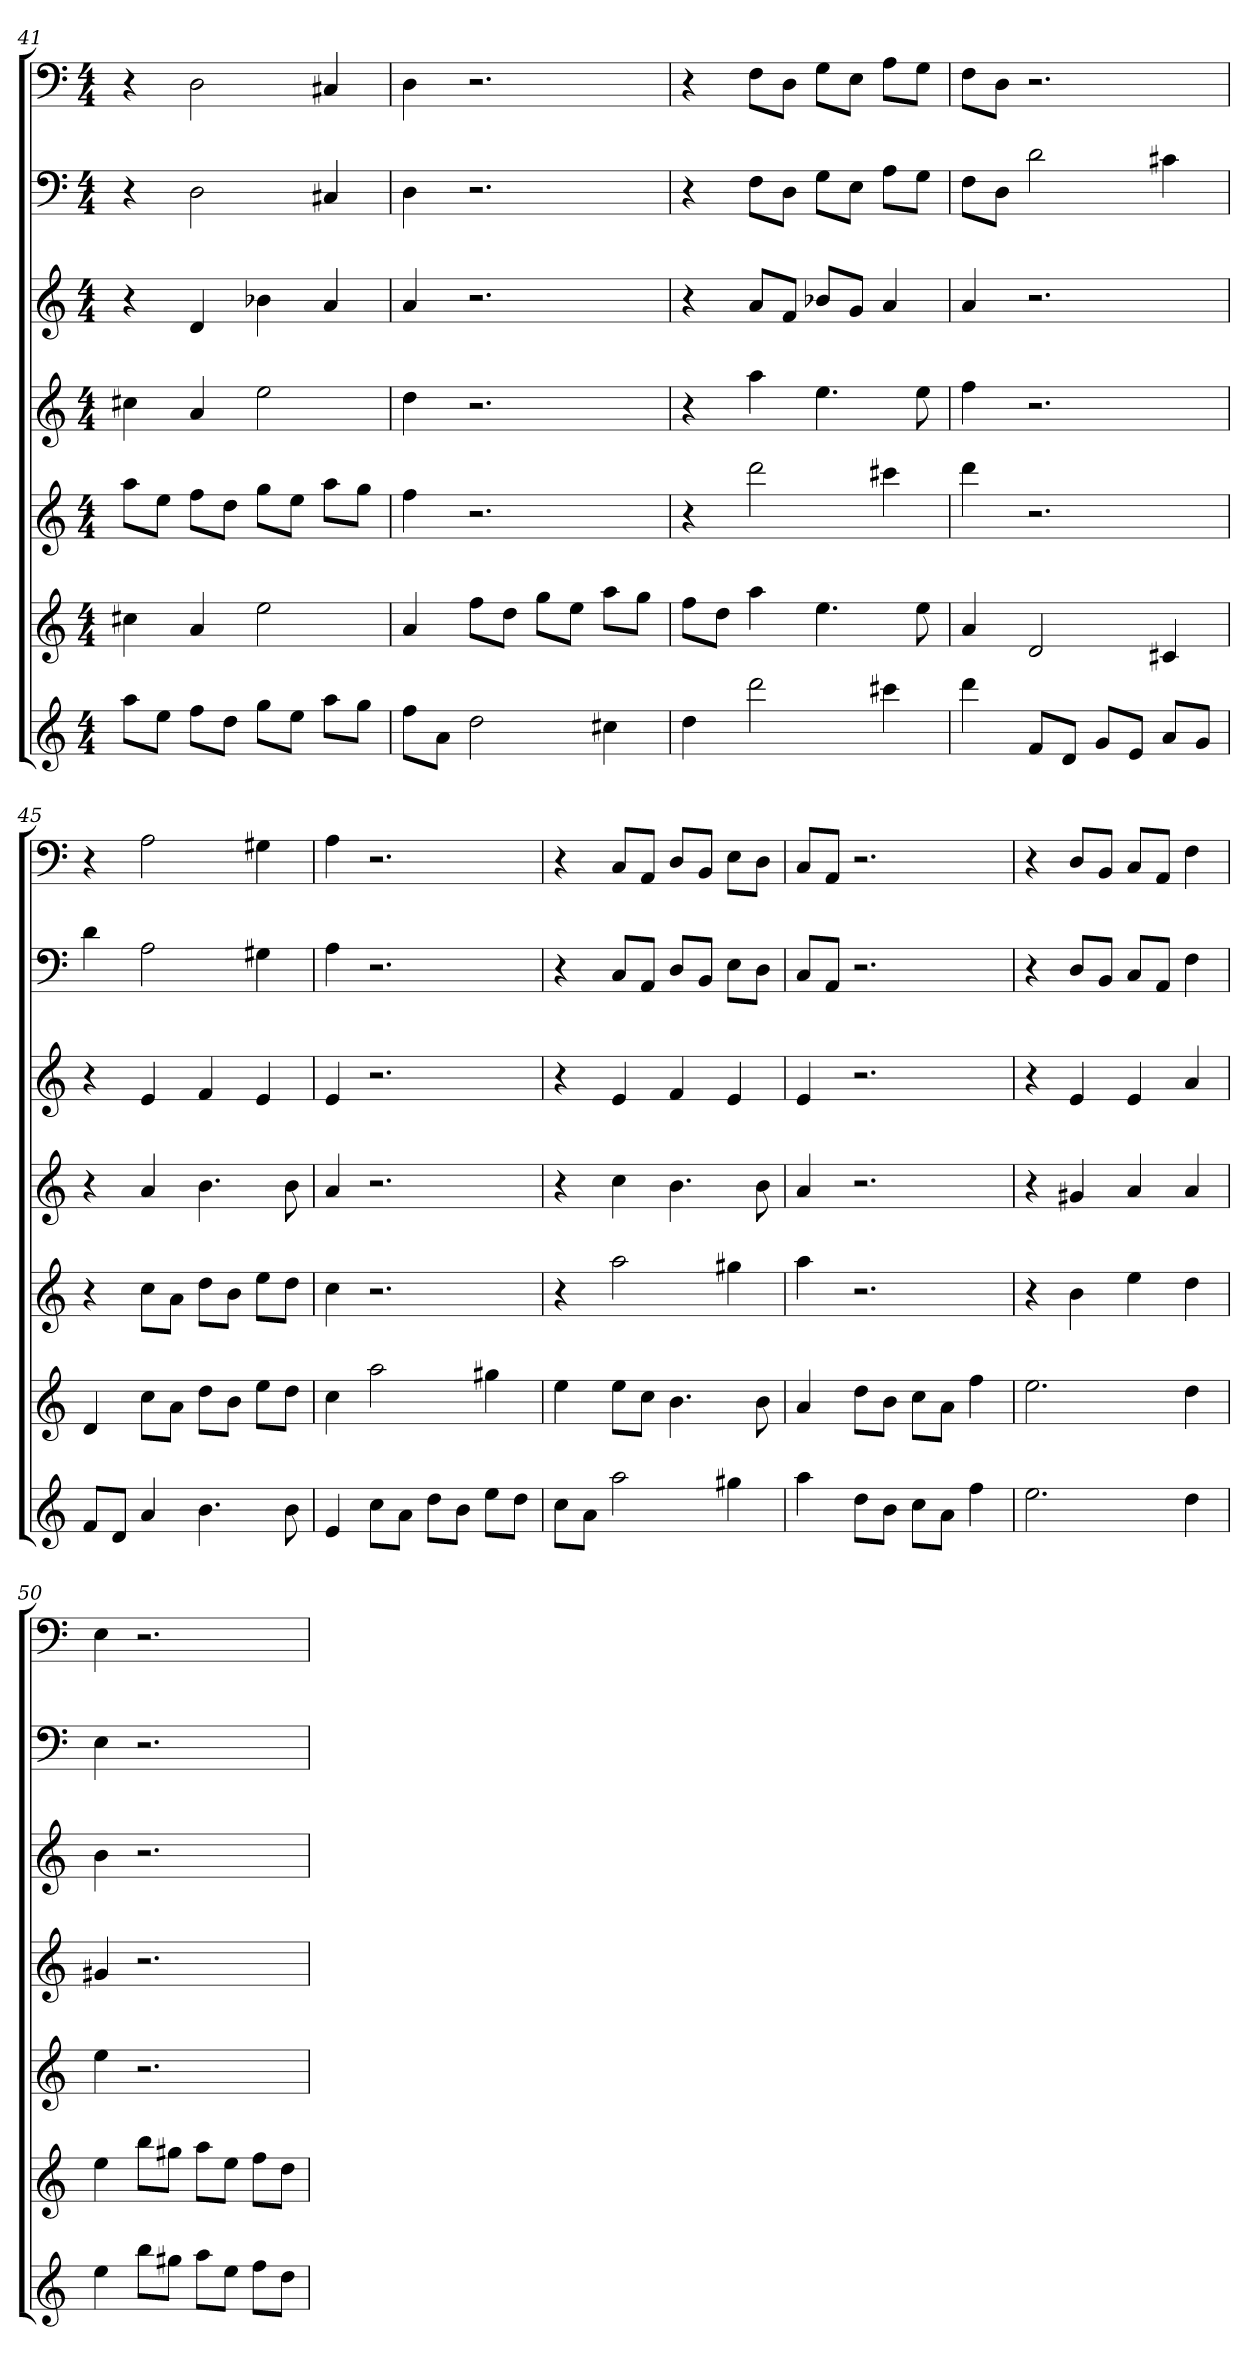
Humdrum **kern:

**kern	**kern	**kern	**kern	**kern	**kern	**kern
*part7	*part6	*part5	*part4	*part3	*part2	*part1
*staff7	*staff6	*staff5	*staff4	*staff3	*staff2	*staff1
*k[]	*k[]	*k[]	*k[]	*k[]	*k[]	*k[]
*a:	*a:	*a:	*a:	*a:	*a:	*a:
*M4/4	*M4/4	*M4/4	*M4/4	*M4/4	*M4/4	*M4/4
=41	=41	=41	=41	=41	=41	=41
8aaL	4cc#X	8aaL	4cc#X	4r	4r	4r
8eeJ	.	8eeJ	.	.	.	.
8ffL	4a	8ffL	4a	4d	2D	2D
8ddJ	.	8ddJ	.	.	.	.
8ggL	2ee	8ggL	2ee	4b-X	.	.
8eeJ	.	8eeJ	.	.	.	.
8aaL	.	8aaL	.	4a	4C#X	4C#X
8ggJ	.	8ggJ	.	.	.	.
=42	=42	=42	=42	=42	=42	=42
8ffL	4a	4ff	4dd	4a	4D	4D
8aJ	.	.	.	.	.	.
2dd	8ffL	2.r	2.r	2.r	2.r	2.r
.	8ddJ	.	.	.	.	.
.	8ggL	.	.	.	.	.
.	8eeJ	.	.	.	.	.
4cc#X	8aaL	.	.	.	.	.
.	8ggJ	.	.	.	.	.
=43	=43	=43	=43	=43	=43	=43
4dd	8ffL	4r	4r	4r	4r	4r
.	8ddJ	.	.	.	.	.
2ddd	4aa	2ddd	4aa	8aL	8FL	8FL
.	.	.	.	8fJ	8DJ	8DJ
.	4.ee	.	4.ee	8b-XL	8GL	8GL
.	.	.	.	8gJ	8EJ	8EJ
4ccc#X	.	4ccc#X	.	4a	8AL	8AL
.	8ee	.	8ee	.	8GJ	8GJ
=44	=44	=44	=44	=44	=44	=44
4ddd	4a	4ddd	4ff	4a	8FL	8FL
.	.	.	.	.	8DJ	8DJ
8fL	2d	2.r	2.r	2.r	2d	2.r
8dJ	.	.	.	.	.	.
8gL	.	.	.	.	.	.
8eJ	.	.	.	.	.	.
8aL	4c#X	.	.	.	4c#X	.
8gJ	.	.	.	.	.	.
=45	=45	=45	=45	=45	=45	=45
8fL	4d	4r	4r	4r	4d	4r
8dJ	.	.	.	.	.	.
4a	8ccL	8ccL	4a	4e	2A	2A
.	8aJ	8aJ	.	.	.	.
4.b	8ddL	8ddL	4.b	4f	.	.
.	8bJ	8bJ	.	.	.	.
.	8eeL	8eeL	.	4e	4G#X	4G#X
8b	8ddJ	8ddJ	8b	.	.	.
=46	=46	=46	=46	=46	=46	=46
4e	4cc	4cc	4a	4e	4A	4A
8ccL	2aa	2.r	2.r	2.r	2.r	2.r
8aJ	.	.	.	.	.	.
8ddL	.	.	.	.	.	.
8bJ	.	.	.	.	.	.
8eeL	4gg#X	.	.	.	.	.
8ddJ	.	.	.	.	.	.
=47	=47	=47	=47	=47	=47	=47
8ccL	4ee	4r	4r	4r	4r	4r
8aJ	.	.	.	.	.	.
2aa	8eeL	2aa	4cc	4e	8CL	8CL
.	8ccJ	.	.	.	8AAJ	8AAJ
.	4.b	.	4.b	4f	8DL	8DL
.	.	.	.	.	8BBJ	8BBJ
4gg#X	.	4gg#X	.	4e	8EL	8EL
.	8b	.	8b	.	8DJ	8DJ
=48	=48	=48	=48	=48	=48	=48
4aa	4a	4aa	4a	4e	8CL	8CL
.	.	.	.	.	8AAJ	8AAJ
8ddL	8ddL	2.r	2.r	2.r	2.r	2.r
8bJ	8bJ	.	.	.	.	.
8ccL	8ccL	.	.	.	.	.
8aJ	8aJ	.	.	.	.	.
4ff	4ff	.	.	.	.	.
=49	=49	=49	=49	=49	=49	=49
2.ee	2.ee	4r	4r	4r	4r	4r
.	.	4b	4g#X	4e	8DL	8DL
.	.	.	.	.	8BBJ	8BBJ
.	.	4ee	4a	4e	8CL	8CL
.	.	.	.	.	8AAJ	8AAJ
4dd	4dd	4dd	4a	4a	4F	4F
=50	=50	=50	=50	=50	=50	=50
4ee	4ee	4ee	4g#X	4b	4E	4E
8bbL	8bbL	2.r	2.r	2.r	2.r	2.r
8gg#XJ	8gg#XJ	.	.	.	.	.
8aaL	8aaL	.	.	.	.	.
8eeJ	8eeJ	.	.	.	.	.
8ffL	8ffL	.	.	.	.	.
8ddJ	8ddJ	.	.	.	.	.
=	=	=	=	=	=	=
*-	*-	*-	*-	*-	*-	*-
